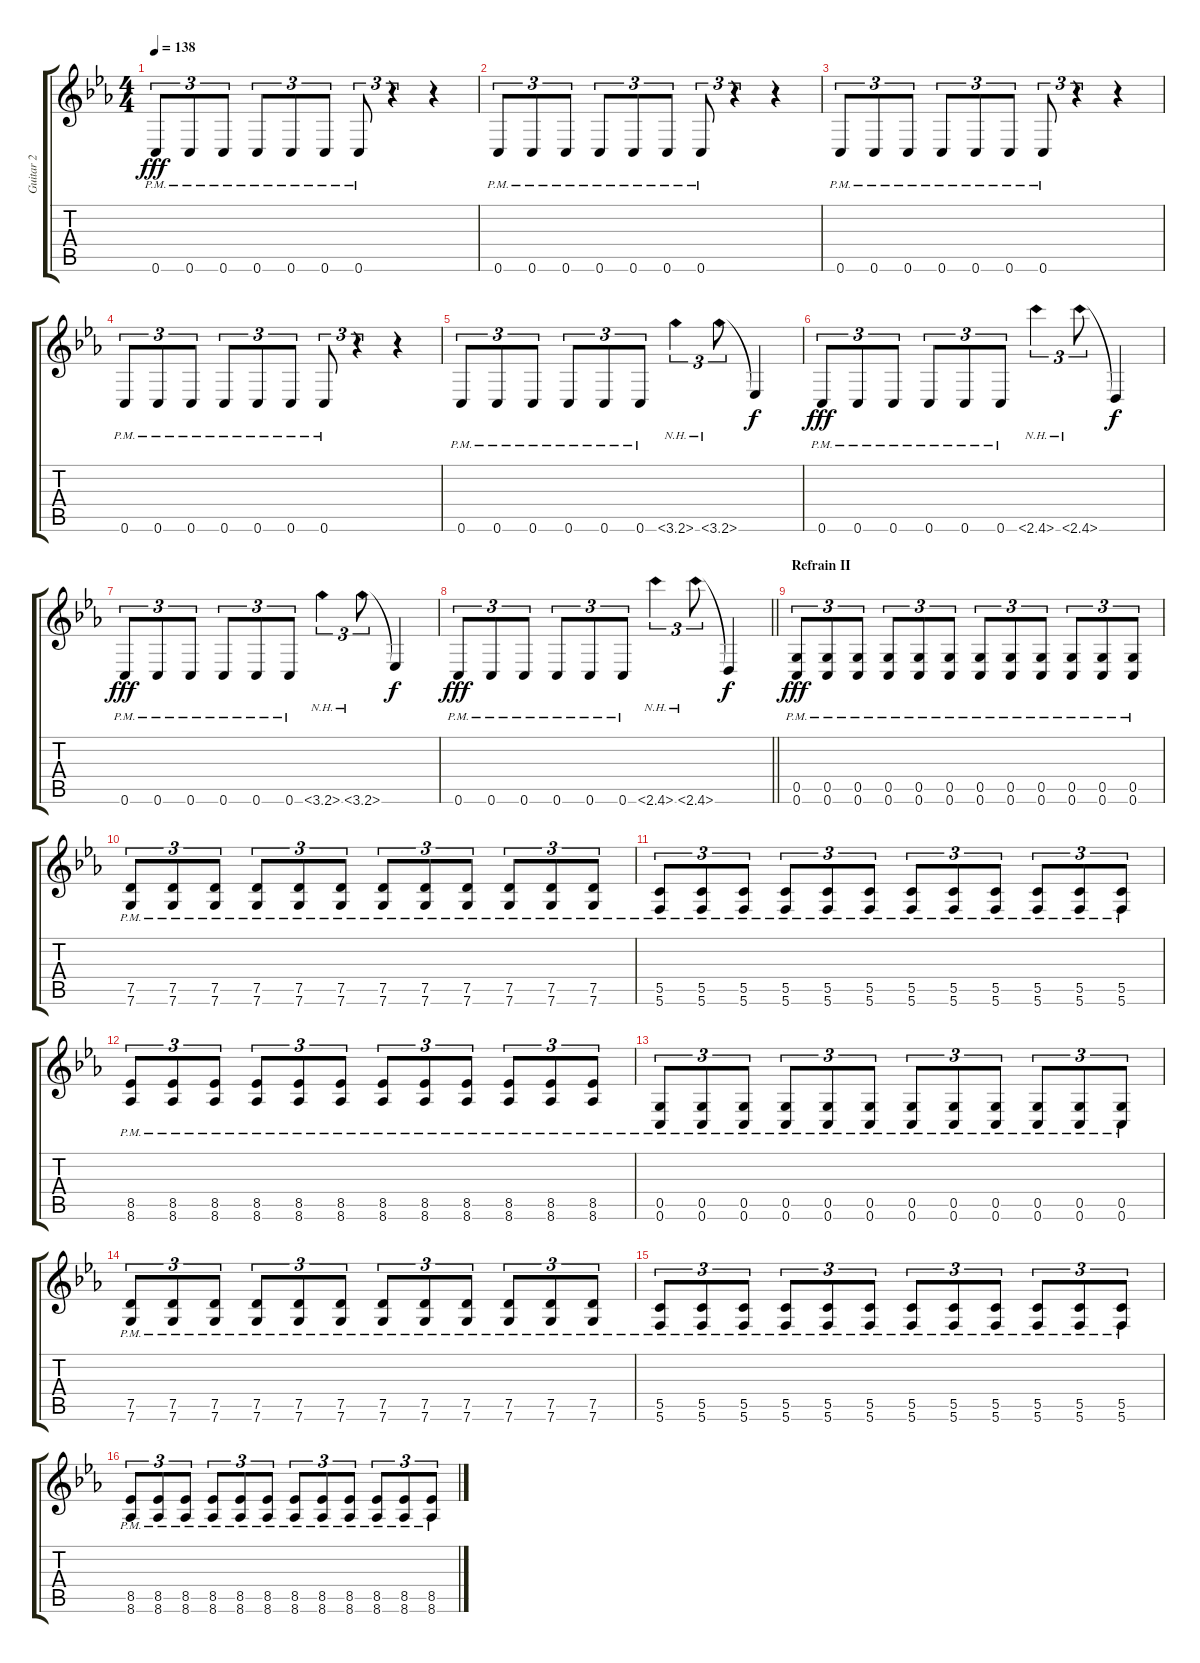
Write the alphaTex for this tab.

\track ("Guitar 2" "Guitar 2") {instrument overdrivenguitar}
\staff {score tabs}
\tuning (D4 A3 F3 C3 G2 C2) {hide}
\ts (4 4)
\tempo 138
\clef g2
\ks eb
0.6{pm}.8{tu (3 2) dy fff} 0.6{pm}.8{tu (3 2)} 0.6{pm}.8{tu (3 2)} 0.6{pm}.8{tu (3 2)} 0.6{pm}.8{tu (3 2)} 0.6{pm}.8{tu (3 2)} 0.6{pm}.8{tu (3 2)} r.4{tu (3 2)} r.4 |
0.6{pm}.8{tu (3 2)} 0.6{pm}.8{tu (3 2)} 0.6{pm}.8{tu (3 2)} 0.6{pm}.8{tu (3 2)} 0.6{pm}.8{tu (3 2)} 0.6{pm}.8{tu (3 2)} 0.6{pm}.8{tu (3 2)} r.4{tu (3 2)} r.4 |
0.6{pm}.8{tu (3 2)} 0.6{pm}.8{tu (3 2)} 0.6{pm}.8{tu (3 2)} 0.6{pm}.8{tu (3 2)} 0.6{pm}.8{tu (3 2)} 0.6{pm}.8{tu (3 2)} 0.6{pm}.8{tu (3 2)} r.4{tu (3 2)} r.4 |
0.6{pm}.8{tu (3 2)} 0.6{pm}.8{tu (3 2)} 0.6{pm}.8{tu (3 2)} 0.6{pm}.8{tu (3 2)} 0.6{pm}.8{tu (3 2)} 0.6{pm}.8{tu (3 2)} 0.6{pm}.8{tu (3 2)} r.4{tu (3 2)} r.4 |
0.6{pm}.8{tu (3 2) volume 13} 0.6{pm}.8{tu (3 2)} 0.6{pm}.8{tu (3 2)} 0.6{pm}.8{tu (3 2)} 0.6{pm}.8{tu (3 2)} 0.6{pm}.8{tu (3 2)} 3.6{nh}.4{tu (3 2) volume 0} 3.6{nh}.8{tu (3 2)} 3.6{t}.4{dy f} |
0.6{pm}.8{tu (3 2) dy fff volume 13} 0.6{pm}.8{tu (3 2)} 0.6{pm}.8{tu (3 2)} 0.6{pm}.8{tu (3 2)} 0.6{pm}.8{tu (3 2)} 0.6{pm}.8{tu (3 2)} 2.6{nh}.4{tu (3 2) volume 0} 2.6{nh}.8{tu (3 2)} 2.6{t}.4{dy f} |
0.6{pm}.8{tu (3 2) dy fff volume 13} 0.6{pm}.8{tu (3 2)} 0.6{pm}.8{tu (3 2)} 0.6{pm}.8{tu (3 2)} 0.6{pm}.8{tu (3 2)} 0.6{pm}.8{tu (3 2)} 3.6{nh}.4{tu (3 2) volume 0} 3.6{nh}.8{tu (3 2)} 3.6{t}.4{dy f} |
\barLineRight lightlight
0.6{pm}.8{tu (3 2) dy fff volume 13} 0.6{pm}.8{tu (3 2)} 0.6{pm}.8{tu (3 2)} 0.6{pm}.8{tu (3 2)} 0.6{pm}.8{tu (3 2)} 0.6{pm}.8{tu (3 2)} 2.6{nh}.4{tu (3 2) volume 0} 2.6{nh}.8{tu (3 2)} 2.6{t}.4{dy f} |
\section ("" "Refrain II")
(0.5{pm} 0.6{pm}).8{tu (3 2) dy fff volume 13} (0.5{pm} 0.6{pm}).8{tu (3 2)} (0.5{pm} 0.6{pm}).8{tu (3 2)} (0.5{pm} 0.6{pm}).8{tu (3 2)} (0.5{pm} 0.6{pm}).8{tu (3 2)} (0.5{pm} 0.6{pm}).8{tu (3 2)} (0.5{pm} 0.6{pm}).8{tu (3 2)} (0.5{pm} 0.6{pm}).8{tu (3 2)} (0.5{pm} 0.6{pm}).8{tu (3 2)} (0.5{pm} 0.6{pm}).8{tu (3 2)} (0.5{pm} 0.6{pm}).8{tu (3 2)} (0.5{pm} 0.6{pm}).8{tu (3 2)} |
(7.5{pm} 7.6{pm}).8{tu (3 2)} (7.5{pm} 7.6{pm}).8{tu (3 2)} (7.5{pm} 7.6{pm}).8{tu (3 2)} (7.5{pm} 7.6{pm}).8{tu (3 2)} (7.5{pm} 7.6{pm}).8{tu (3 2)} (7.5{pm} 7.6{pm}).8{tu (3 2)} (7.5{pm} 7.6{pm}).8{tu (3 2)} (7.5{pm} 7.6{pm}).8{tu (3 2)} (7.5{pm} 7.6{pm}).8{tu (3 2)} (7.5{pm} 7.6{pm}).8{tu (3 2)} (7.5{pm} 7.6{pm}).8{tu (3 2)} (7.5{pm} 7.6{pm}).8{tu (3 2)} |
(5.5{pm} 5.6{pm}).8{tu (3 2)} (5.5{pm} 5.6{pm}).8{tu (3 2)} (5.5{pm} 5.6{pm}).8{tu (3 2)} (5.5{pm} 5.6{pm}).8{tu (3 2)} (5.5{pm} 5.6{pm}).8{tu (3 2)} (5.5{pm} 5.6{pm}).8{tu (3 2)} (5.5{pm} 5.6{pm}).8{tu (3 2)} (5.5{pm} 5.6{pm}).8{tu (3 2)} (5.5{pm} 5.6{pm}).8{tu (3 2)} (5.5{pm} 5.6{pm}).8{tu (3 2)} (5.5{pm} 5.6{pm}).8{tu (3 2)} (5.5{pm} 5.6{pm}).8{tu (3 2)} |
(8.5{pm} 8.6{pm}).8{tu (3 2)} (8.5{pm} 8.6{pm}).8{tu (3 2)} (8.5{pm} 8.6{pm}).8{tu (3 2)} (8.5{pm} 8.6{pm}).8{tu (3 2)} (8.5{pm} 8.6{pm}).8{tu (3 2)} (8.5{pm} 8.6{pm}).8{tu (3 2)} (8.5{pm} 8.6{pm}).8{tu (3 2)} (8.5{pm} 8.6{pm}).8{tu (3 2)} (8.5{pm} 8.6{pm}).8{tu (3 2)} (8.5{pm} 8.6{pm}).8{tu (3 2)} (8.5{pm} 8.6{pm}).8{tu (3 2)} (8.5{pm} 8.6{pm}).8{tu (3 2)} |
(0.5{pm} 0.6{pm}).8{tu (3 2) volume 13} (0.5{pm} 0.6{pm}).8{tu (3 2)} (0.5{pm} 0.6{pm}).8{tu (3 2)} (0.5{pm} 0.6{pm}).8{tu (3 2)} (0.5{pm} 0.6{pm}).8{tu (3 2)} (0.5{pm} 0.6{pm}).8{tu (3 2)} (0.5{pm} 0.6{pm}).8{tu (3 2)} (0.5{pm} 0.6{pm}).8{tu (3 2)} (0.5{pm} 0.6{pm}).8{tu (3 2)} (0.5{pm} 0.6{pm}).8{tu (3 2)} (0.5{pm} 0.6{pm}).8{tu (3 2)} (0.5{pm} 0.6{pm}).8{tu (3 2)} |
(7.5{pm} 7.6{pm}).8{tu (3 2)} (7.5{pm} 7.6{pm}).8{tu (3 2)} (7.5{pm} 7.6{pm}).8{tu (3 2)} (7.5{pm} 7.6{pm}).8{tu (3 2)} (7.5{pm} 7.6{pm}).8{tu (3 2)} (7.5{pm} 7.6{pm}).8{tu (3 2)} (7.5{pm} 7.6{pm}).8{tu (3 2)} (7.5{pm} 7.6{pm}).8{tu (3 2)} (7.5{pm} 7.6{pm}).8{tu (3 2)} (7.5{pm} 7.6{pm}).8{tu (3 2)} (7.5{pm} 7.6{pm}).8{tu (3 2)} (7.5{pm} 7.6{pm}).8{tu (3 2)} |
(5.5{pm} 5.6{pm}).8{tu (3 2)} (5.5{pm} 5.6{pm}).8{tu (3 2)} (5.5{pm} 5.6{pm}).8{tu (3 2)} (5.5{pm} 5.6{pm}).8{tu (3 2)} (5.5{pm} 5.6{pm}).8{tu (3 2)} (5.5{pm} 5.6{pm}).8{tu (3 2)} (5.5{pm} 5.6{pm}).8{tu (3 2)} (5.5{pm} 5.6{pm}).8{tu (3 2)} (5.5{pm} 5.6{pm}).8{tu (3 2)} (5.5{pm} 5.6{pm}).8{tu (3 2)} (5.5{pm} 5.6{pm}).8{tu (3 2)} (5.5{pm} 5.6{pm}).8{tu (3 2)} |
(8.5{pm} 8.6{pm}).8{tu (3 2)} (8.5{pm} 8.6{pm}).8{tu (3 2)} (8.5{pm} 8.6{pm}).8{tu (3 2)} (8.5{pm} 8.6{pm}).8{tu (3 2)} (8.5{pm} 8.6{pm}).8{tu (3 2)} (8.5{pm} 8.6{pm}).8{tu (3 2)} (8.5{pm} 8.6{pm}).8{tu (3 2)} (8.5{pm} 8.6{pm}).8{tu (3 2)} (8.5{pm} 8.6{pm}).8{tu (3 2)} (8.5{pm} 8.6{pm}).8{tu (3 2)} (8.5{pm} 8.6{pm}).8{tu (3 2)} (8.5{pm} 8.6{pm}).8{tu (3 2)}
